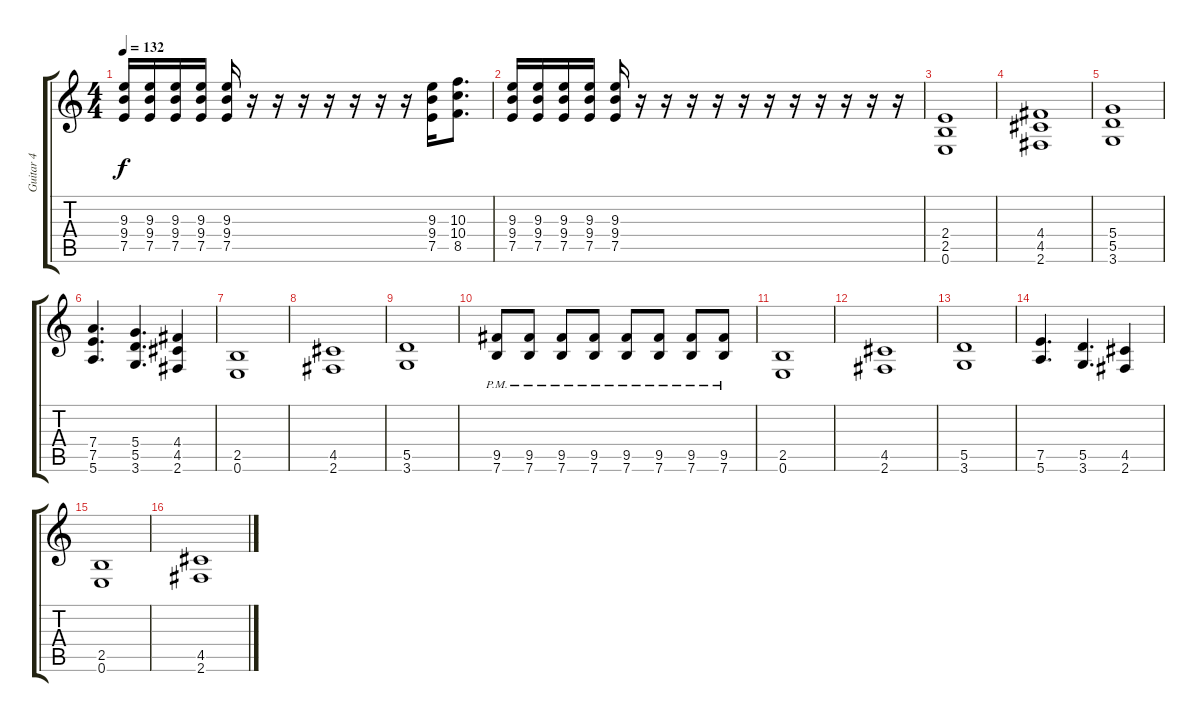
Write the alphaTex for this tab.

\track ("Guitar 4" "Guitar 4") {instrument distortionguitar}
\staff {score tabs}
\tuning (E4 B3 G3 D3 A2 E2) {hide}
\ts (4 4)
\tempo 132
\clef g2
\ks c
(9.3 9.4 7.5).16{dy f} (9.3 9.4 7.5).16 (9.3 9.4 7.5).16 (9.3 9.4 7.5).16 (9.3 9.4 7.5).16 r.16 r.16 r.16 r.16 r.16 r.16 r.16 (9.3 9.4 7.5).16 (10.3 10.4 8.5).8{d} |
(9.3 9.4 7.5).16 (9.3 9.4 7.5).16 (9.3 9.4 7.5).16 (9.3 9.4 7.5).16 (9.3 9.4 7.5).16 r.16 r.16 r.16 r.16 r.16 r.16 r.16 r.16 r.16 r.16 r.16 |
(2.4 2.5 0.6).1 |
(4.4 4.5 2.6).1 |
(5.4 5.5 3.6).1 |
(7.4 7.5 5.6).4{d} (5.4 5.5 3.6).4{d} (4.4 4.5 2.6).4 |
(2.5 0.6).1 |
(4.5 2.6).1 |
(5.5 3.6).1 |
(9.5{pm} 7.6).8 (9.5{pm} 7.6).8 (9.5{pm} 7.6).8 (9.5{pm} 7.6).8 (9.5{pm} 7.6).8 (9.5{pm} 7.6).8 (9.5{pm} 7.6).8 (9.5{pm} 7.6).8 |
(2.5 0.6).1 |
(4.5 2.6).1 |
(5.5 3.6).1 |
(7.5 5.6).4{d} (5.5 3.6).4{d} (4.5 2.6).4 |
(2.5 0.6).1 |
(4.5 2.6).1
